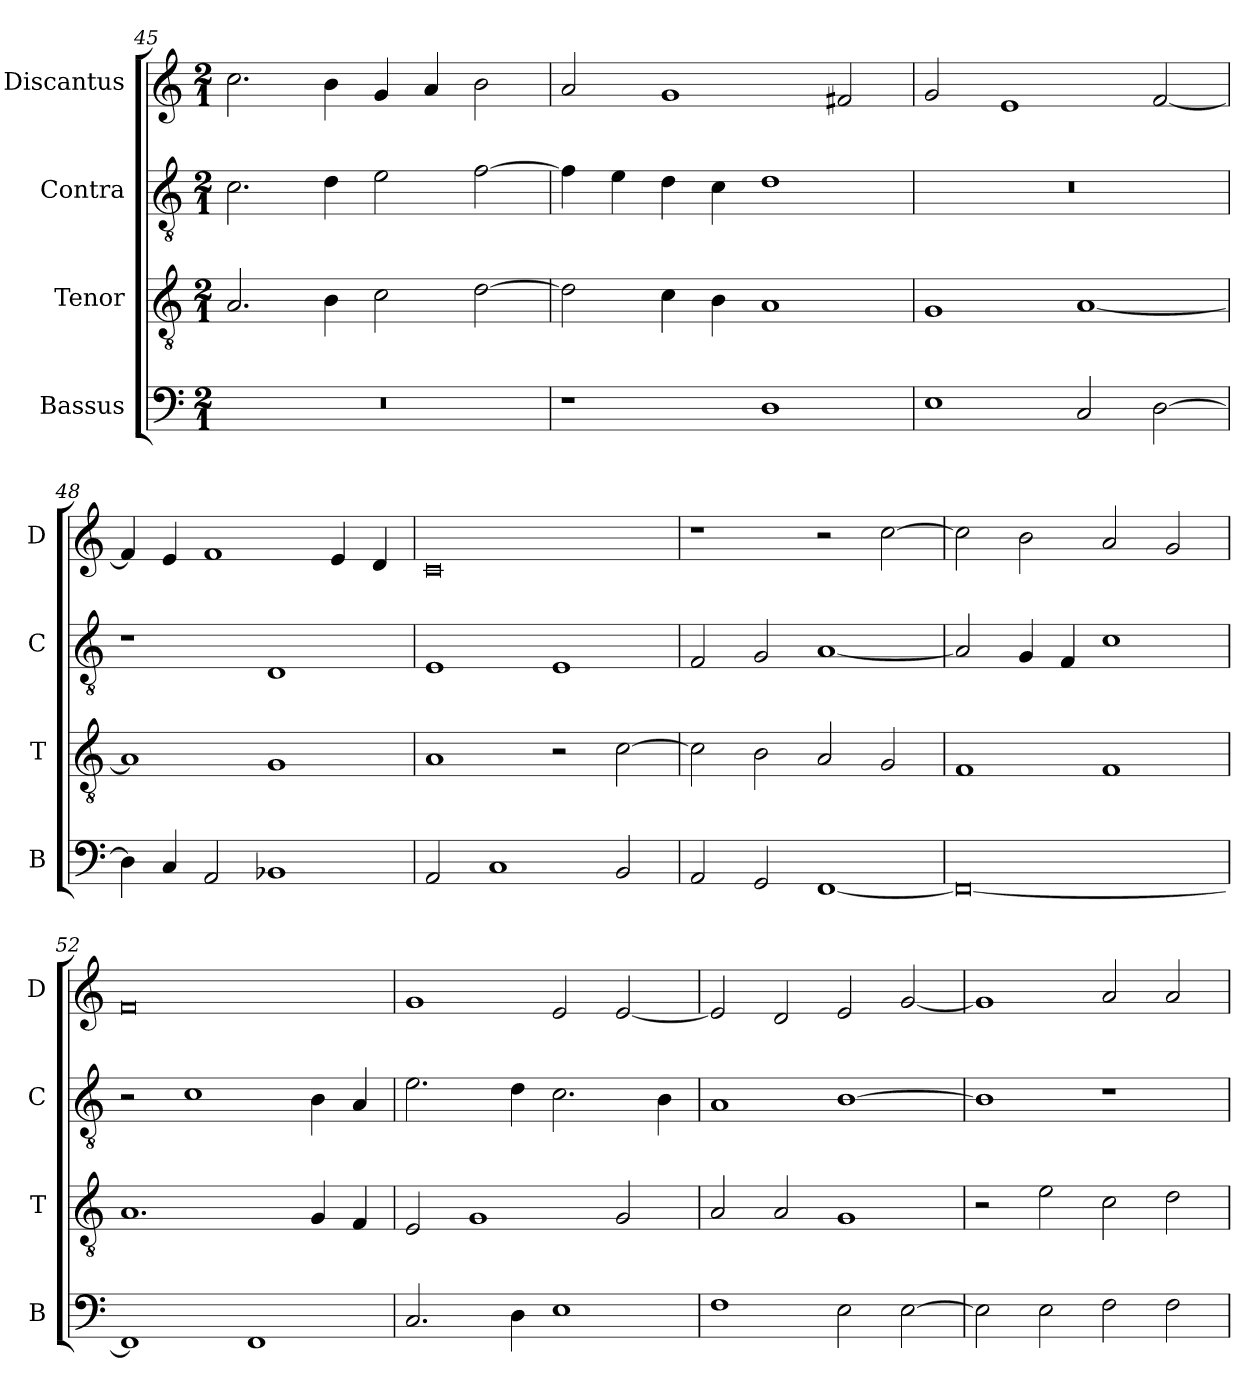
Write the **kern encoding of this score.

**kern	**kern	**kern	**kern
*part4	*part3	*part2	*part1
*staff4	*staff3	*staff2	*staff1
*I"Bassus	*I"Tenor	*I"Contra	*I"Discantus
*I'B	*I'T	*I'C	*I'D
*clefF4	*clefGv2	*clefGv2	*clefG2
*k[]	*k[]	*k[]	*k[]
*M2/1	*M2/1	*M2/1	*M2/1
=45	=45	=45	=45
0r	2.A/	2.c\	2.cc\
.	4B\	4d\	4b\
.	2c\	2e\	4g/
.	.	.	4a/
.	[2d\	[2f\	2b\
=46	=46	=46	=46
1r	2d\]	4f\]	2a/
.	.	4e\	.
.	4c\	4d\	1g
.	4B\	4c\	.
1D	1A	1d	.
.	.	.	2f#X/
=47	=47	=47	=47
1E	1G	0r	2g/
.	.	.	1e
2C/	[1A	.	.
[2D\	.	.	[2f/
=48	=48	=48	=48
4D\]	1A]	1r	4f/]
4C/	.	.	4e/
2AA/	.	.	1f
1BB-X	1G	1D	.
.	.	.	4e/
.	.	.	4d/
=49	=49	=49	=49
2AA/	1A	1E	0c
1C	.	.	.
.	2r	1E	.
2BB/	[2c\	.	.
=50	=50	=50	=50
2AA/	2c\]	2F/	1r
2GG/	2B\	2G/	.
[1FF	2A/	[1A	2r
.	2G/	.	[2cc\
=51	=51	=51	=51
0FF_	1F	2A/]	2cc\]
.	.	4G/	2b\
.	.	4F/	.
.	1F	1c	2a/
.	.	.	2g/
=52	=52	=52	=52
1FF]	1.A	2r	0f
.	.	1c	.
1FF	.	.	.
.	4G/	4B\	.
.	4F/	4A/	.
=53	=53	=53	=53
2.C/	2E/	2.e\	1g
.	1G	.	.
4D\	.	4d\	.
1E	.	2.c\	2e/
.	2G/	.	[2e/
.	.	4B\	.
=54	=54	=54	=54
1F	2A/	1A	2e/]
.	2A/	.	2d/
2E\	1G	[1B	2e/
[2E\	.	.	[2g/
=55	=55	=55	=55
2E\]	2r	1B]	1g]
2E\	2e\	.	.
2F\	2c\	1r	2a/
2F\	2d\	.	2a/
=	=	=	=
*-	*-	*-	*-
